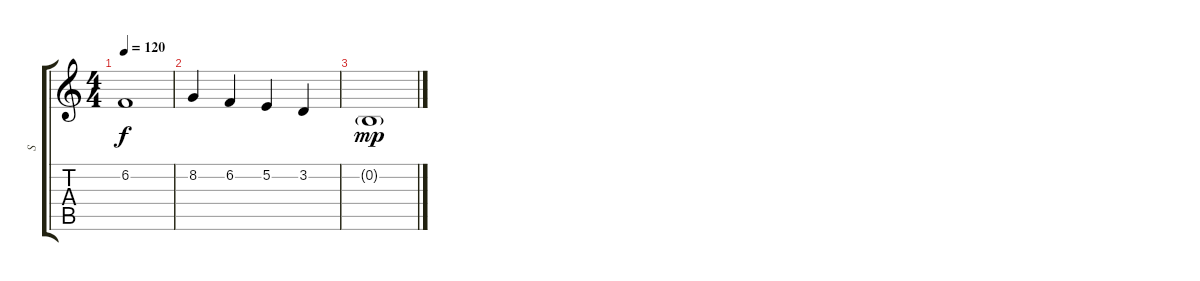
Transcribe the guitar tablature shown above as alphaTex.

\track ("  S  " "  S  ") {instrument englishhorn}
\staff {score tabs}
\tuning (E4 B3 G3 D3 A2 E2) {hide}
\ts (4 4)
\tempo 120
\clef g2
\ks c
6.2.1{dy f} |
8.2.4 6.2.4 5.2.4 3.2.4 |
0.2{g}.1{dy mp}
